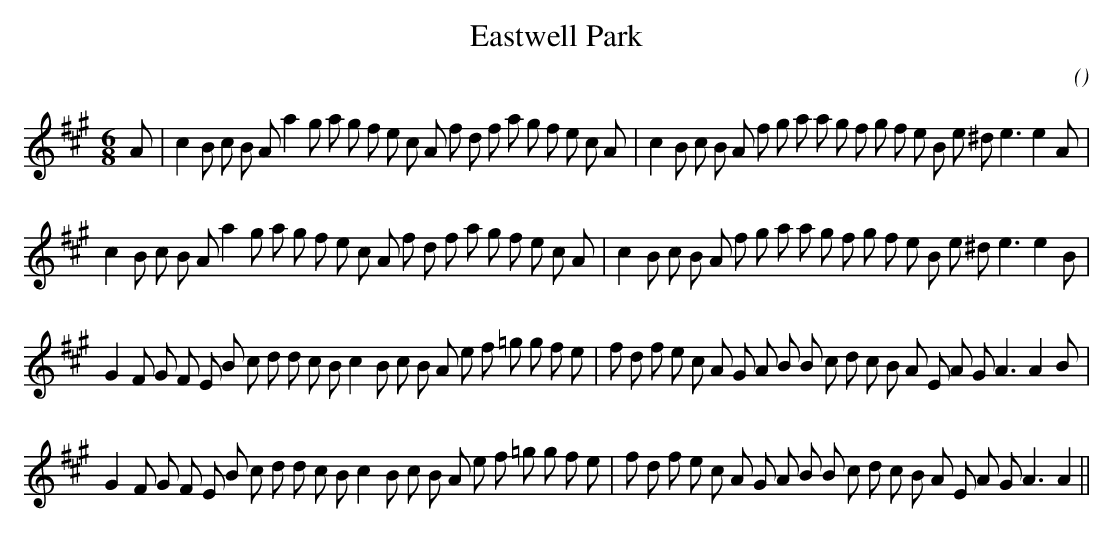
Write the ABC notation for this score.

X:1
T: Eastwell Park
C:
O:
M:6/8
K:A
K:A
M:6/8
L:1/16
A2 |c4 B2 c2 B2 A2 a4 g2 a2 g2 f2 e2 c2 A2 f2 d2 f2 a2 g2 f2 e2 c2 A2 |c4 B2 c2 B2 A2 f2 g2 a2 a2 g2 f2 g2 f2 e2 B2 e2 ^d2 e6e4 A2 |
c4 B2 c2 B2 A2 a4 g2 a2 g2 f2 e2 c2 A2 f2 d2 f2 a2 g2 f2 e2 c2 A2 |c4 B2 c2 B2 A2 f2 g2 a2 a2 g2 f2 g2 f2 e2 B2 e2 ^d2 e6e4 B2 |
G4 F2 G2 F2 E2 B2 c2 d2 d2 c2 B2 c4 B2 c2 B2 A2 e2 f2 =g2 g2 f2 e2 |f2 d2 f2 e2 c2 A2 G2 A2 B2 B2 c2 d2 c2 B2 A2 E2 A2 G2 A6A4 B2 |
G4 F2 G2 F2 E2 B2 c2 d2 d2 c2 B2 c4 B2 c2 B2 A2 e2 f2 =g2 g2 f2 e2 |f2 d2 f2 e2 c2 A2 G2 A2 B2 B2 c2 d2 c2 B2 A2 E2 A2 G2 A6A4 ||
